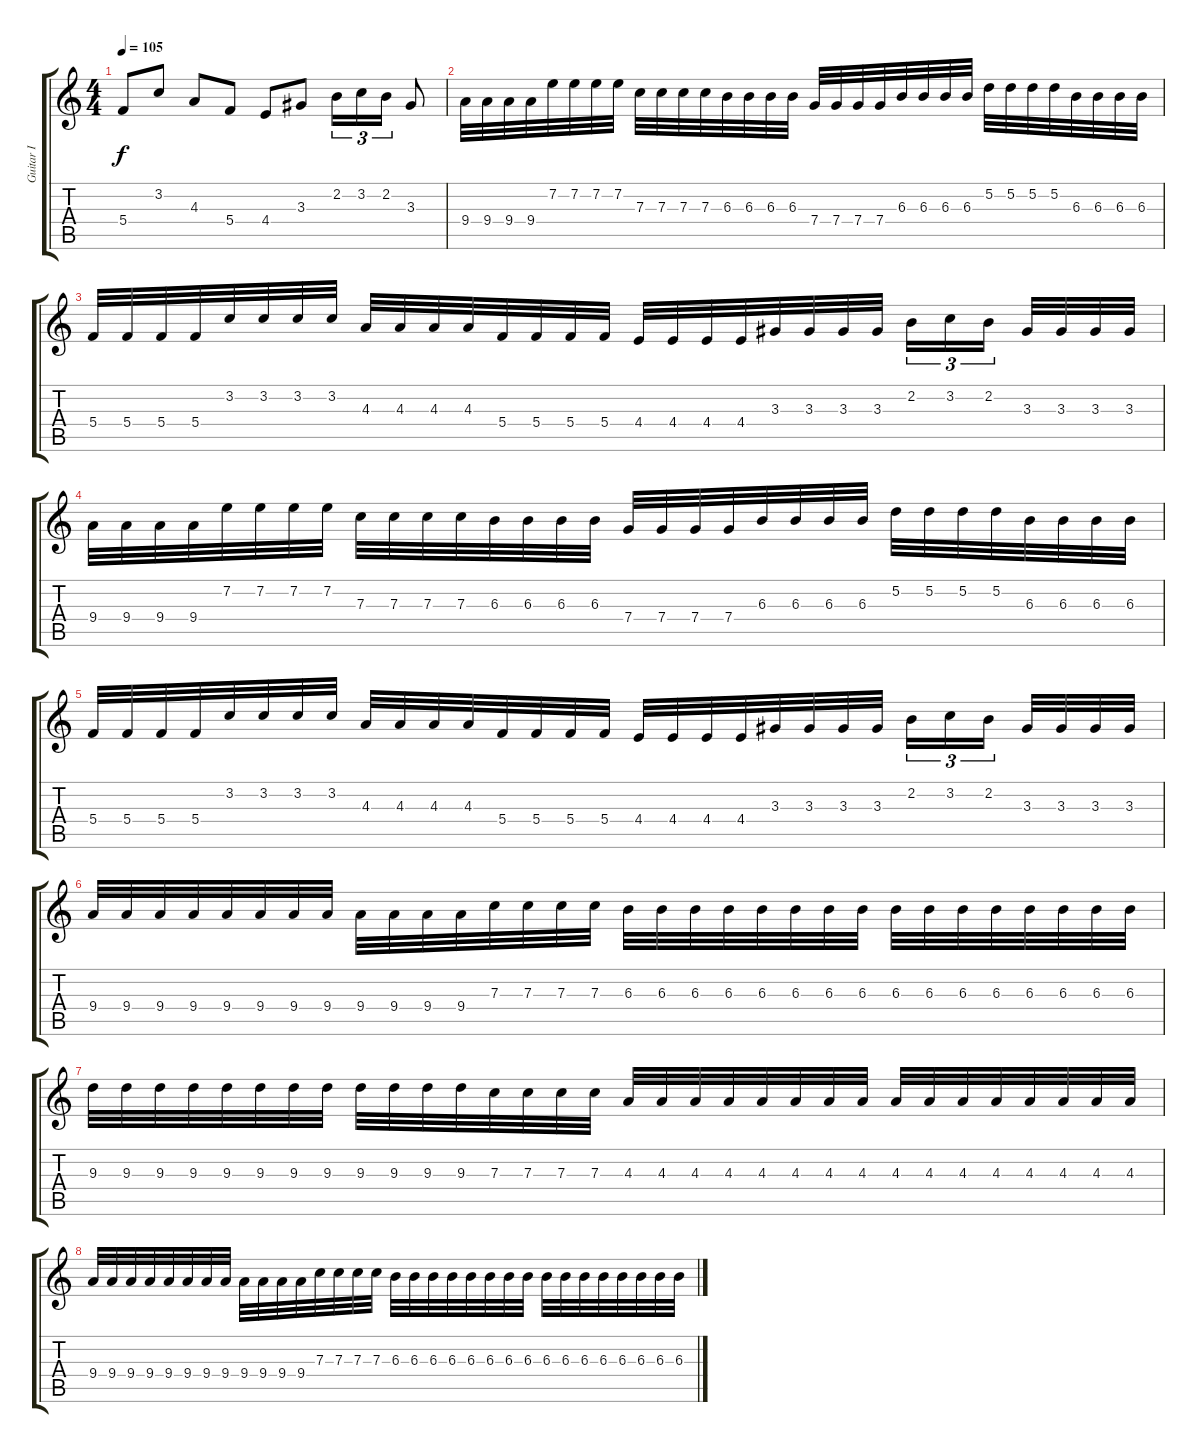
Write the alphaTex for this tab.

\track ("Guitar I" "Guitar I") {instrument distortionguitar}
\staff {score tabs}
\tuning (D4 A3 F3 C3 G2 D2) {hide}
\ts (4 4)
\tempo 105
\clef g2
\ks c
5.4.8{dy f} 3.2.8 4.3.8 5.4.8 4.4.8 3.3.8 2.2.16{tu (3 2)} 3.2.16{tu (3 2)} 2.2.16{tu (3 2)} 3.3.8 |
9.4.32 9.4.32 9.4.32 9.4.32 7.2.32 7.2.32 7.2.32 7.2.32 7.3.32 7.3.32 7.3.32 7.3.32 6.3.32 6.3.32 6.3.32 6.3.32 7.4.32 7.4.32 7.4.32 7.4.32 6.3.32 6.3.32 6.3.32 6.3.32 5.2.32 5.2.32 5.2.32 5.2.32 6.3.32 6.3.32 6.3.32 6.3.32 |
5.4.32 5.4.32 5.4.32 5.4.32 3.2.32 3.2.32 3.2.32 3.2.32 4.3.32 4.3.32 4.3.32 4.3.32 5.4.32 5.4.32 5.4.32 5.4.32 4.4.32 4.4.32 4.4.32 4.4.32 3.3.32 3.3.32 3.3.32 3.3.32 2.2.16{tu (3 2)} 3.2.16{tu (3 2)} 2.2.16{tu (3 2)} 3.3.32 3.3.32 3.3.32 3.3.32 |
9.4.32 9.4.32 9.4.32 9.4.32 7.2.32 7.2.32 7.2.32 7.2.32 7.3.32 7.3.32 7.3.32 7.3.32 6.3.32 6.3.32 6.3.32 6.3.32 7.4.32 7.4.32 7.4.32 7.4.32 6.3.32 6.3.32 6.3.32 6.3.32 5.2.32 5.2.32 5.2.32 5.2.32 6.3.32 6.3.32 6.3.32 6.3.32 |
5.4.32 5.4.32 5.4.32 5.4.32 3.2.32 3.2.32 3.2.32 3.2.32 4.3.32 4.3.32 4.3.32 4.3.32 5.4.32 5.4.32 5.4.32 5.4.32 4.4.32 4.4.32 4.4.32 4.4.32 3.3.32 3.3.32 3.3.32 3.3.32 2.2.16{tu (3 2)} 3.2.16{tu (3 2)} 2.2.16{tu (3 2)} 3.3.32 3.3.32 3.3.32 3.3.32 |
9.4.32 9.4.32 9.4.32 9.4.32 9.4.32 9.4.32 9.4.32 9.4.32 9.4.32 9.4.32 9.4.32 9.4.32 7.3.32 7.3.32 7.3.32 7.3.32 6.3.32 6.3.32 6.3.32 6.3.32 6.3.32 6.3.32 6.3.32 6.3.32 6.3.32 6.3.32 6.3.32 6.3.32 6.3.32 6.3.32 6.3.32 6.3.32 |
9.3.32 9.3.32 9.3.32 9.3.32 9.3.32 9.3.32 9.3.32 9.3.32 9.3.32 9.3.32 9.3.32 9.3.32 7.3.32 7.3.32 7.3.32 7.3.32 4.3.32 4.3.32 4.3.32 4.3.32 4.3.32 4.3.32 4.3.32 4.3.32 4.3.32 4.3.32 4.3.32 4.3.32 4.3.32 4.3.32 4.3.32 4.3.32 |
9.4.32 9.4.32 9.4.32 9.4.32 9.4.32 9.4.32 9.4.32 9.4.32 9.4.32 9.4.32 9.4.32 9.4.32 7.3.32 7.3.32 7.3.32 7.3.32 6.3.32 6.3.32 6.3.32 6.3.32 6.3.32 6.3.32 6.3.32 6.3.32 6.3.32 6.3.32 6.3.32 6.3.32 6.3.32 6.3.32 6.3.32 6.3.32
